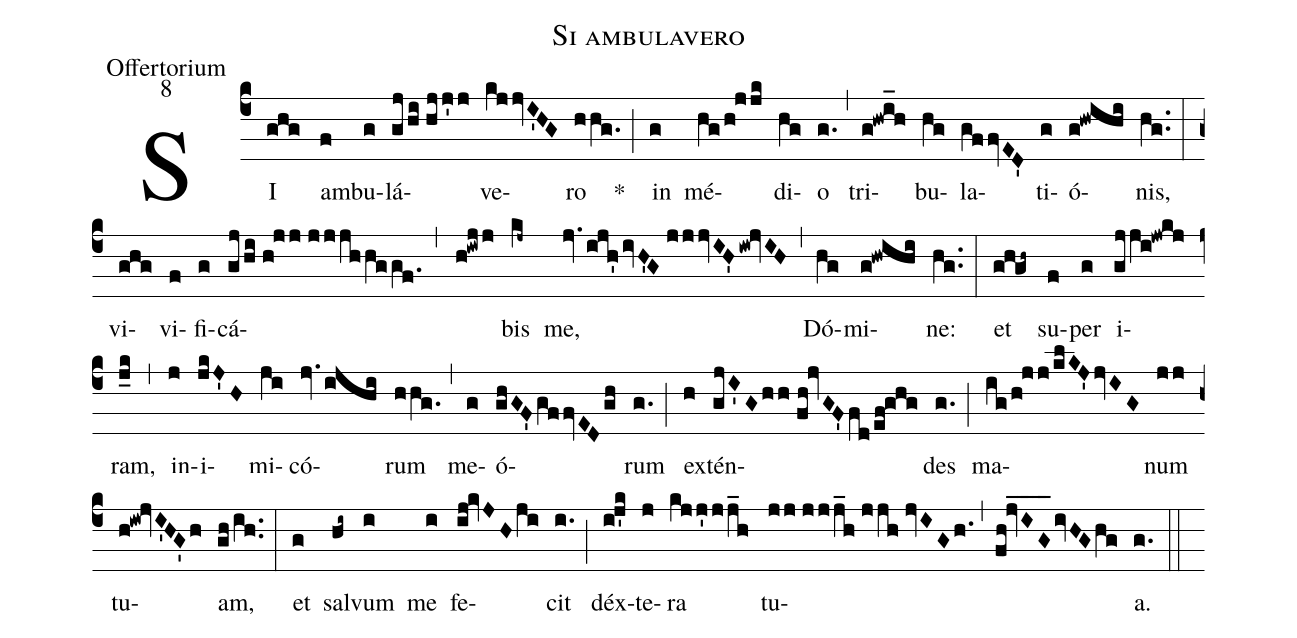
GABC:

name:Si ambulavero;
office-part:Offertorium;
mode:8;
%%
(c4) SI(ghg) am(f)bu(g)lá(gj/hi//hjj'j)ve(kjjvI'HG)ro(hhg.) *(;) in(g) mé(hg/h!jjk)di(hg)o(g.) (,) tri(g!hwi_h)bu(hg)la(gffvED')ti(g)ó(g!hwihi)nis,(hg..) (:)
vi(ghg)vi(f)fi(g)cá(gj/hi//h!jj//jjjhhggf.,h!iwjj)bis(kj~) me,(jv./ijh'/ivH'G//jjjvIH'/iw!jvIH) (,) Dó(hg)mi(g!hwihi)ne:(hg..) (:)
et(g!h!gh~) su(f)per(g) i(gj/ji!jwkj)ram,(j_k) (,) in(j)i(jkJ'H)mi(ji)có(jv./ijhi)rum(hhg.) (,) me(g)ó(ghGF'/gffvED/gh)rum(g.) (;) ex(h)tén(gjI'G/hh//fh!jvGF'/fd/ef!ghg)des(g.) (;) ma(ig/h!jj/klKJ'/jvIG)num(jj) tu(h!iw!jvI'HG'h)am,(gh/ih..) (:)
et(g) sal(hi~)vum(i) me(i) fe(ij!kvJH/ji)cit(i.) (;) déx(i!j'k)te(j)ra(kjj'jj_h) tu(jj//jjj_h//jjh//jvIGh.,fh!jvIG___/ivHG/hg)a.(g.) (::)
